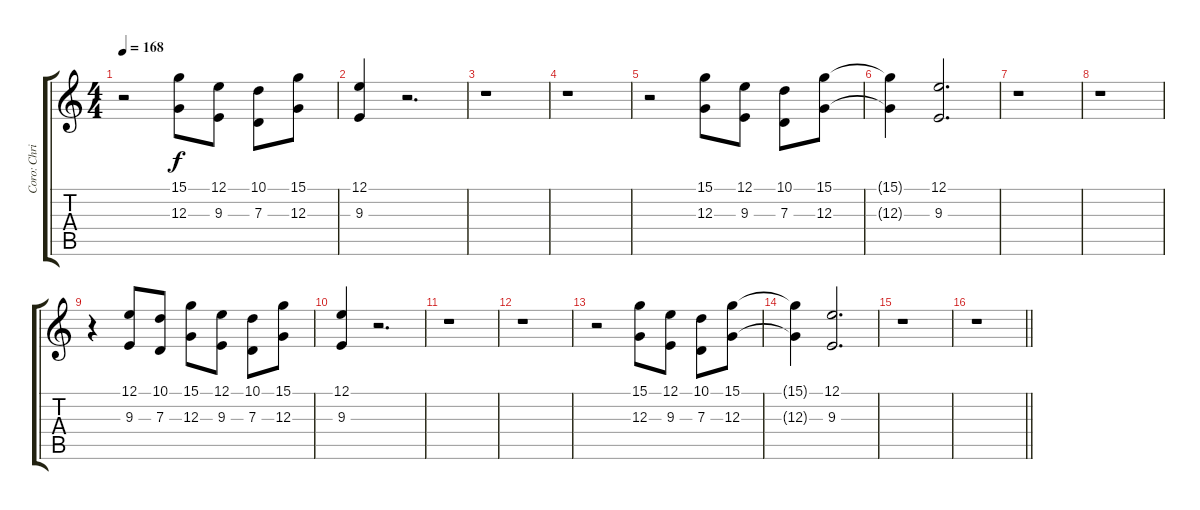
\track ("Coro: Chris y James" "Coro: Chri") {instrument choiraahs}
\staff {score tabs}
\tuning (E4 B3 G3 D3 A2 E2) {hide}
\ts (4 4)
\tempo 168
\clef g2
\ks c
r.2{dy f} (15.1 12.3).8 (12.1 9.3).8 (10.1 7.3).8 (15.1 12.3).8 |
(12.1 9.3).4 r.2{d} |
r.1 |
r.1 |
r.2 (15.1 12.3).8 (12.1 9.3).8 (10.1 7.3).8 (15.1 12.3).8 |
(15.1{t} 12.3{t}).4 (12.1 9.3).2{d} |
r.1 |
r.1 |
r.4 (12.1 9.3).8 (10.1 7.3).8 (15.1 12.3).8 (12.1 9.3).8 (10.1 7.3).8 (15.1 12.3).8 |
(12.1 9.3).4 r.2{d} |
r.1 |
r.1 |
r.2 (15.1 12.3).8 (12.1 9.3).8 (10.1 7.3).8 (15.1 12.3).8 |
(15.1{t} 12.3{t}).4 (12.1 9.3).2{d} |
r.1 |
\barLineRight lightlight
r.1
